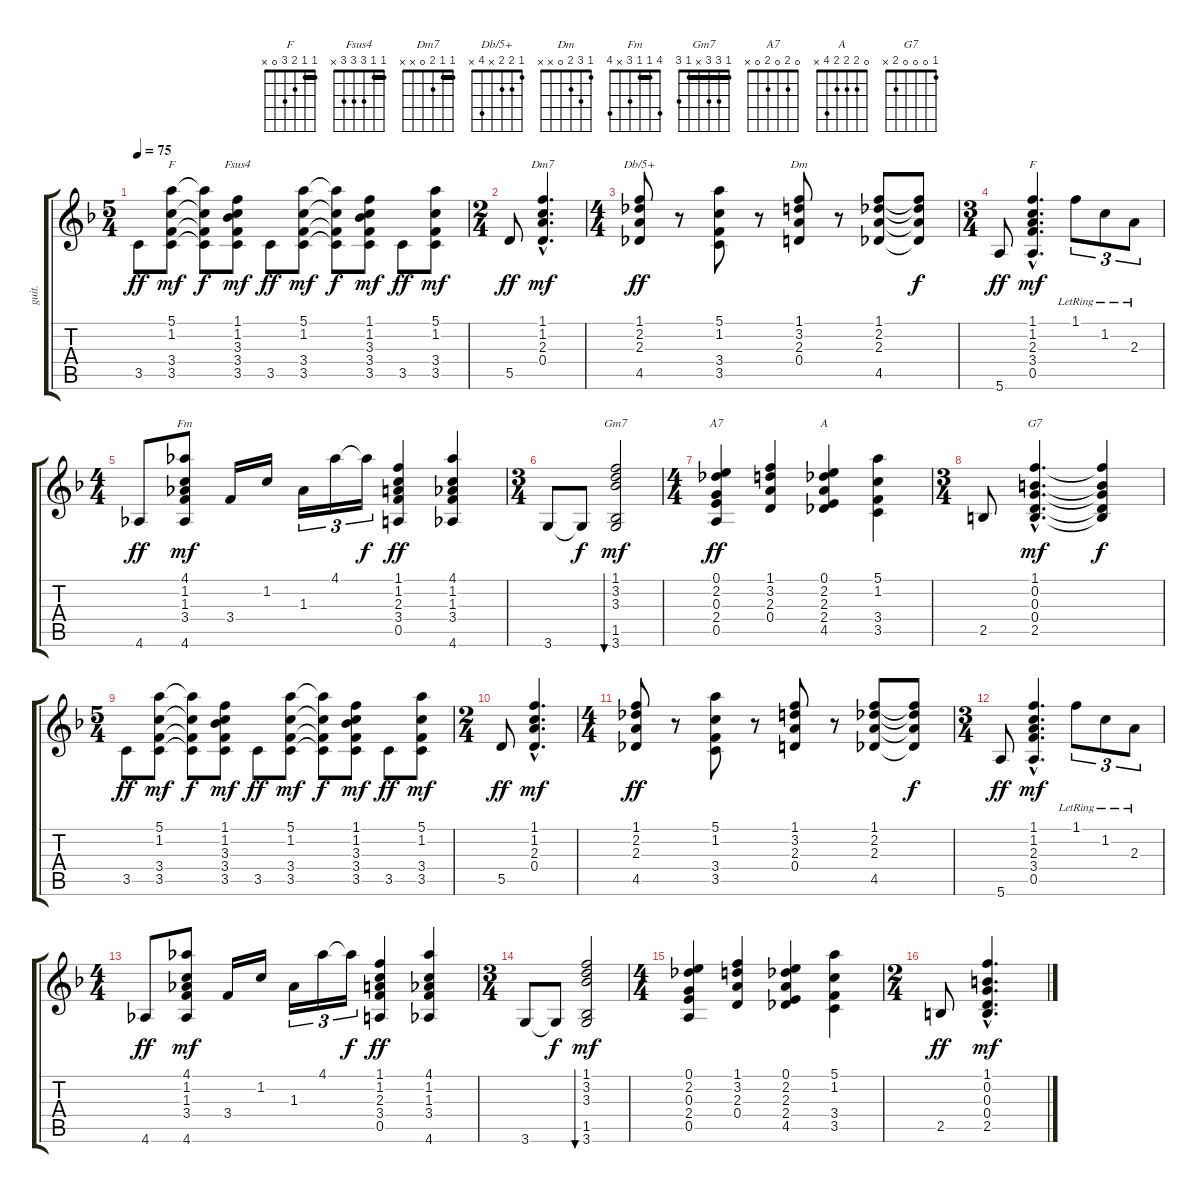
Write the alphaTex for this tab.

\track ("guit." "guit.") {instrument acousticguitarnylon}
\staff {score tabs}
\tuning (E4 B3 G3 D3 A2 E2) {hide}
\chord ("F" 5 1 x 3 3 x)
\chord ("Fsus4" 1 1 3 3 3 x) {barre 1}
\chord ("Dm7" 1 1 2 0 x x) {barre 1}
\chord ("Db/5+" 1 2 2 x 4 x)
\chord ("Dm" 1 3 2 0 x x)
\chord ("F" 1 1 2 3 0 x) {barre 1}
\chord ("Fm" 4 1 1 3 x 4) {barre 1}
\chord ("Gm7" 1 3 3 x 1 3) {barre 1}
\chord ("A7" 0 2 0 2 0 x)
\chord ("A" 0 2 2 2 4 x)
\chord ("G7" 1 0 0 0 2 x)
\ts (5 4)
\tempo 75
\clef g2
\ks f
3.5.8{dy ff instrument acousticguitarnylon} (5.1 1.2 3.4 3.5).8{ch "F" dy mf} (5.1{t} 1.2{t} 3.4{t} 3.5{t}).8{dy f} (1.1 1.2 3.3 3.4 3.5).8{ch "Fsus4" dy mf} 3.5.8{dy ff} (5.1 1.2 3.4 3.5).8{dy mf} (5.1{t} 1.2{t} 3.4{t} 3.5{t}).8{dy f} (1.1 1.2 3.3 3.4 3.5).8{dy mf} 3.5.8{dy ff} (5.1 1.2 3.4 3.5).8{dy mf} |
\ts (2 4)
5.5.8{dy ff} (1.1{hac} 1.2{hac} 2.3{hac} 0.4{hac}).4{d ch "Dm7" dy mf} |
\ts (4 4)
(1.1 2.2 2.3 4.5).8{ch "Db/5+" dy ff} r.8 (5.1 1.2 3.4 3.5).8 r.8 (1.1 3.2 2.3 0.4).8{ch "Dm"} r.8 (1.1 2.2 2.3 4.5).8 (1.1{t} 2.2{t} 2.3{t} 4.5{t}).8{dy f} |
\ts (3 4)
5.6.8{dy ff} (1.1{hac} 1.2{hac} 2.3{hac} 3.4{hac} 0.5{hac}).4{d ch "F" dy mf} 1.1{lr}.8{tu (3 2)} 1.2{lr}.8{tu (3 2)} 2.3{lr}.8{tu (3 2)} |
\ts (4 4)
4.6.8{dy ff} (4.1 1.2 1.3 3.4 4.6).8{ch "Fm" dy mf} 3.4.16 1.2.16 1.3.16{tu (3 2)} 4.1.16{tu (3 2)} 4.1{t}.16{tu (3 2) dy f} (1.1 1.2 2.3 3.4 0.5).4{dy ff} (4.1 1.2 1.3 3.4 4.6).4 |
\ts (3 4)
3.6.8 3.6{t}.8{dy f} (1.1 3.2 3.3 1.5 3.6).2{bu 240 ch "Gm7" dy mf} |
\ts (4 4)
(0.1 2.2 0.3 2.4 0.5).4{ch "A7" dy ff} (1.1 3.2 2.3 0.4).4 (0.1 2.2 2.3 2.4 4.5).4{ch "A"} (5.1 1.2 3.4 3.5).4 |
\ts (3 4)
2.5.8 (1.1{hac} 0.2{hac} 0.3{hac} 0.4{hac} 2.5{hac}).4{d ch "G7" dy mf} (1.1{t} 0.2{t} 0.3{t} 0.4{t} 2.5{t}).4{dy f} |
\ts (5 4)
3.5.8{dy ff} (5.1 1.2 3.4 3.5).8{dy mf} (5.1{t} 1.2{t} 3.4{t} 3.5{t}).8{dy f} (1.1 1.2 3.3 3.4 3.5).8{dy mf} 3.5.8{dy ff} (5.1 1.2 3.4 3.5).8{dy mf} (5.1{t} 1.2{t} 3.4{t} 3.5{t}).8{dy f} (1.1 1.2 3.3 3.4 3.5).8{dy mf} 3.5.8{dy ff} (5.1 1.2 3.4 3.5).8{dy mf} |
\ts (2 4)
5.5.8{dy ff} (1.1{hac} 1.2{hac} 2.3{hac} 0.4{hac}).4{d dy mf} |
\ts (4 4)
(1.1 2.2 2.3 4.5).8{dy ff} r.8 (5.1 1.2 3.4 3.5).8 r.8 (1.1 3.2 2.3 0.4).8 r.8 (1.1 2.2 2.3 4.5).8 (1.1{t} 2.2{t} 2.3{t} 4.5{t}).8{dy f} |
\ts (3 4)
5.6.8{dy ff} (1.1{hac} 1.2{hac} 2.3{hac} 3.4{hac} 0.5{hac}).4{d dy mf} 1.1{lr}.8{tu (3 2)} 1.2{lr}.8{tu (3 2)} 2.3{lr}.8{tu (3 2)} |
\ts (4 4)
4.6.8{dy ff} (4.1 1.2 1.3 3.4 4.6).8{dy mf} 3.4.16 1.2.16 1.3.16{tu (3 2)} 4.1.16{tu (3 2)} 4.1{t}.16{tu (3 2) dy f} (1.1 1.2 2.3 3.4 0.5).4{dy ff} (4.1 1.2 1.3 3.4 4.6).4 |
\ts (3 4)
3.6.8 3.6{t}.8{dy f} (1.1 3.2 3.3 1.5 3.6).2{bu 240 dy mf} |
\ts (4 4)
(0.1 2.2 0.3 2.4 0.5).4 (1.1 3.2 2.3 0.4).4 (0.1 2.2 2.3 2.4 4.5).4 (5.1 1.2 3.4 3.5).4 |
\ts (2 4)
2.5.8{dy ff} (1.1{hac} 0.2{hac} 0.3{hac} 0.4{hac} 2.5{hac}).4{d dy mf}
